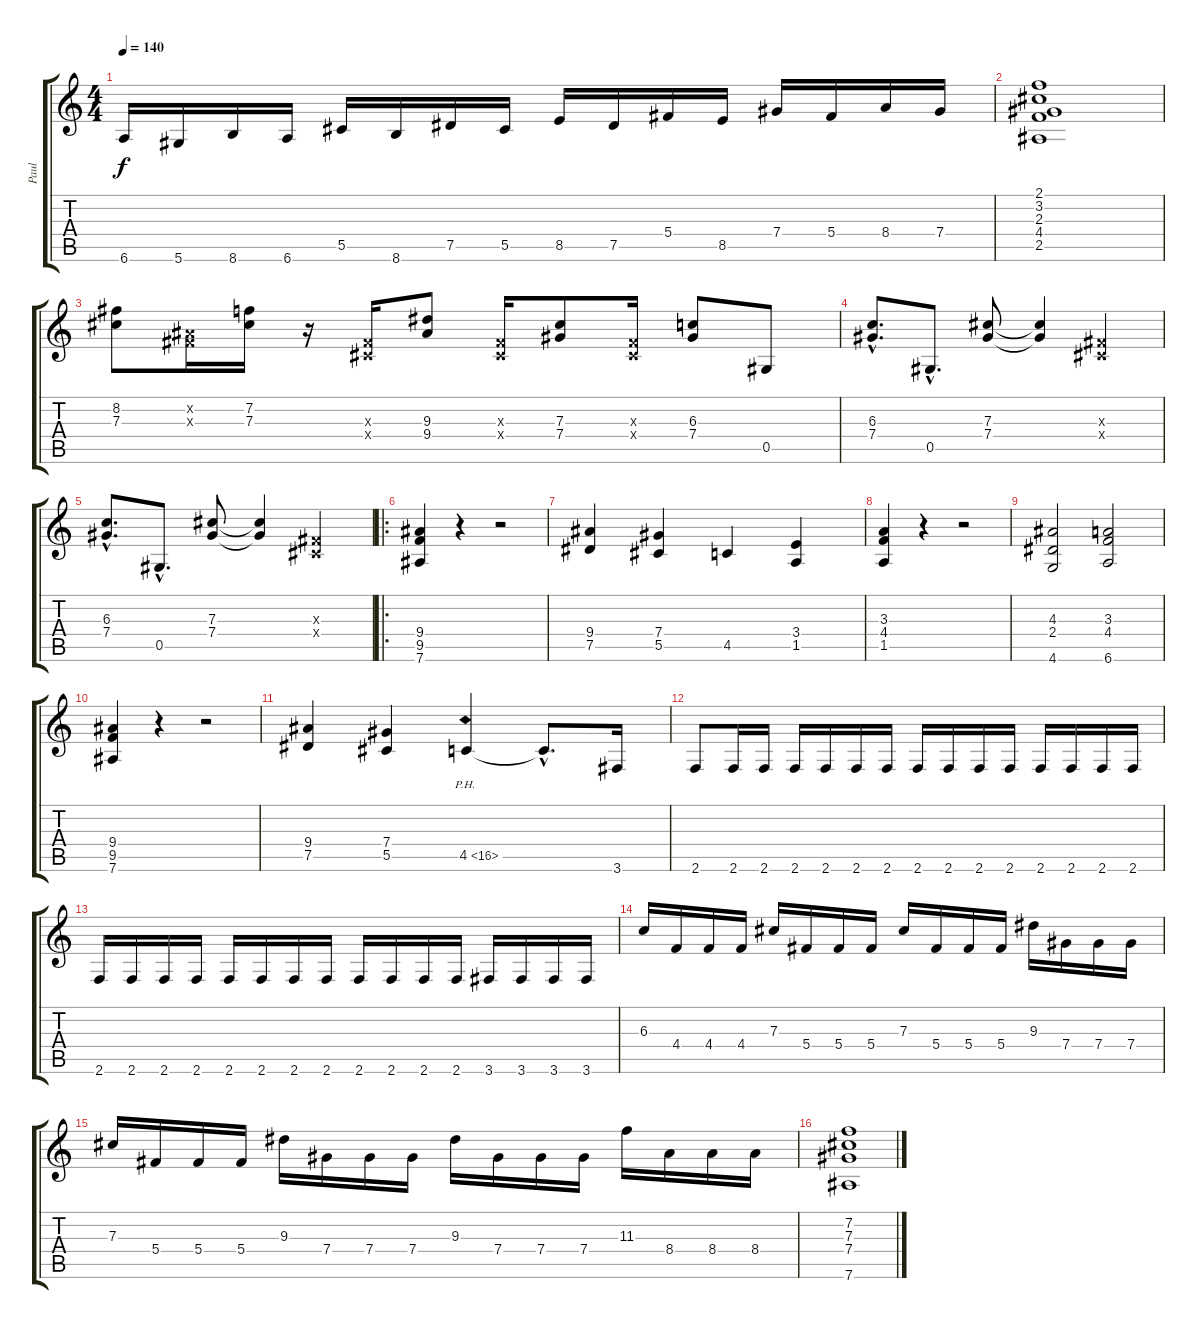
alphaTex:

\track ("Paul" "Paul") {instrument distortionguitar}
\staff {score tabs}
\tuning (Eb4 Bb3 Gb3 Db3 Ab2 Eb2) {hide}
\ts (4 4)
\tempo 140
\clef g2
\ks c
6.6.16{dy f} 5.6.16 8.6.16 6.6.16 5.5.16 8.6.16 7.5.16 5.5.16 8.5.16 7.5.16 5.4.16 8.5.16 7.4.16 5.4.16 8.4.16 7.4.16 |
(2.1 3.2 2.3 4.4 2.5).1 |
(8.2 7.3).8 (0.2{x} 0.3{x}).16 (7.2 7.3).16 r.16 (0.3{x} 0.4{x}).16 (9.3 9.4).8 (0.3{x} 0.4{x}).16 (7.3 7.4).8 (0.3{x} 0.4{x}).16 (6.3 7.4).8 0.5.8 |
(6.3{hac} 7.4{hac}).8{d} 0.5{hac}.8{d} (7.3 7.4).8 (7.3{t} 7.4{t}).4 (0.3{x} 0.4{x}).4 |
(6.3{hac} 7.4{hac}).8{d} 0.5{hac}.8{d} (7.3 7.4).8 (7.3{t} 7.4{t}).4 (0.3{x} 0.4{x}).4 |
\ro
(9.4 9.5 7.6).4 r.4 r.2 |
(9.4 7.5).4 (7.4 5.5).4 4.5.4 (3.4 1.5).4 |
(3.3 4.4 1.5).4 r.4 r.2 |
(4.3 2.4 4.6).2 (3.3 4.4 6.6).2 |
(9.4 9.5 7.6).4 r.4 r.2 |
(9.4 7.5).4 (7.4 5.5).4 4.5{ph 12}.4 4.5{hac t}.8{d} 3.6.16 |
2.6.8 2.6.16 2.6.16 2.6.16 2.6.16 2.6.16 2.6.16 2.6.16 2.6.16 2.6.16 2.6.16 2.6.16 2.6.16 2.6.16 2.6.16 |
2.6.16 2.6.16 2.6.16 2.6.16 2.6.16 2.6.16 2.6.16 2.6.16 2.6.16 2.6.16 2.6.16 2.6.16 3.6.16 3.6.16 3.6.16 3.6.16 |
6.3.16 4.4.16 4.4.16 4.4.16 7.3.16 5.4.16 5.4.16 5.4.16 7.3.16 5.4.16 5.4.16 5.4.16 9.3.16 7.4.16 7.4.16 7.4.16 |
7.3.16 5.4.16 5.4.16 5.4.16 9.3.16 7.4.16 7.4.16 7.4.16 9.3.16 7.4.16 7.4.16 7.4.16 11.3.16 8.4.16 8.4.16 8.4.16 |
(7.2 7.3 7.4 7.6).1
